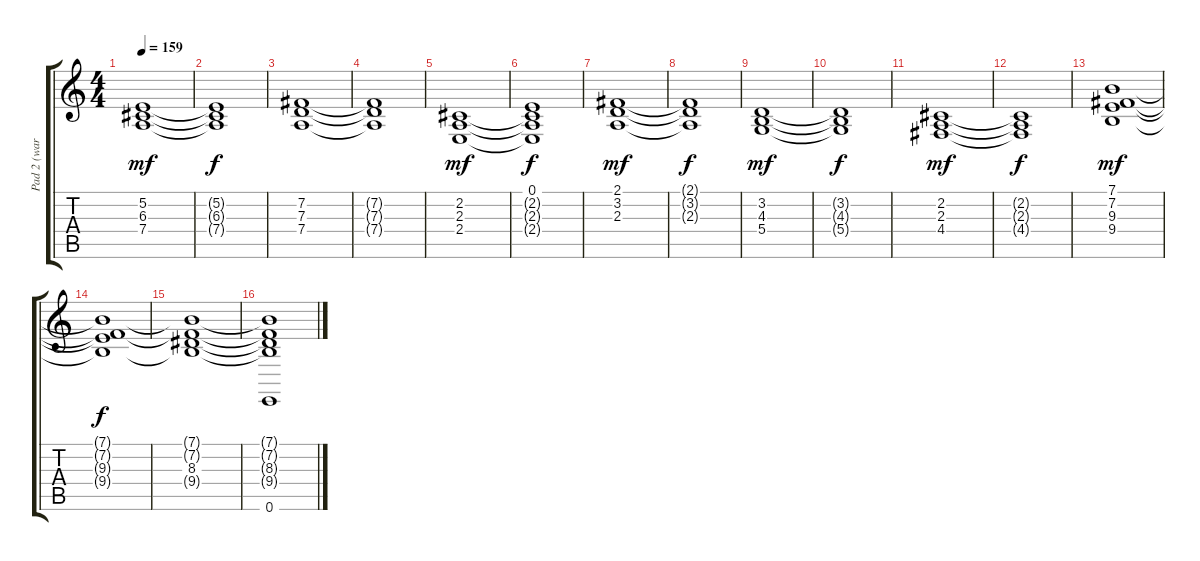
\track ("Pad 2 (warm)" "Pad 2 (war") {instrument pad2warm}
\staff {score tabs}
\tuning (E4 B3 G3 D3 A2 E2) {hide}
\ts (4 4)
\tempo 159
\clef g2
\ks c
(5.2 6.3 7.4).1{dy mf} |
(5.2{t} 6.3{t} 7.4{t}).1{dy f} |
(7.2 7.3 7.4).1 |
(7.2{t} 7.3{t} 7.4{t}).1 |
(2.2 2.3 2.4).1{dy mf} |
(0.1 2.2{t} 2.3{t} 2.4{t}).1{dy f} |
(2.1 3.2 2.3).1{dy mf} |
(2.1{t} 3.2{t} 2.3{t}).1{dy f} |
(3.2 4.3 5.4).1{dy mf} |
(3.2{t} 4.3{t} 5.4{t}).1{dy f} |
(2.2 2.3 4.4).1{dy mf} |
(2.2{t} 2.3{t} 4.4{t}).1{dy f} |
(7.1 7.2 9.3 9.4).1{dy mf} |
(7.1{t} 7.2{t} 9.3{t} 9.4{t}).1{dy f} |
(7.1{t} 7.2{t} 8.3 9.4{t}).1 |
(7.1{t} 7.2{t} 8.3{t} 9.4{t} 0.6).1
